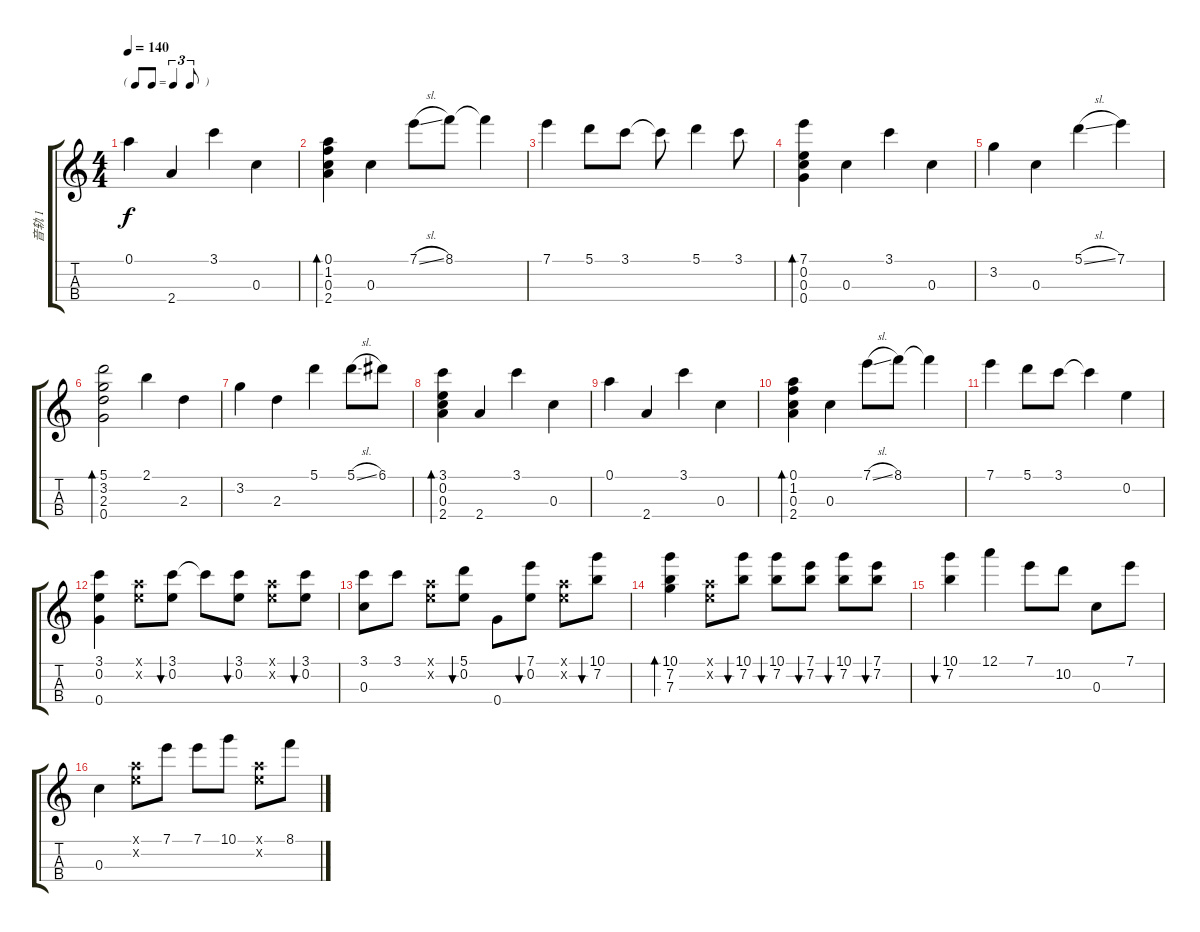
\track ("音轨 1" "音轨 1") {instrument acousticguitarsteel}
\staff {score tabs}
\tuning (A4 E4 C4 G3) {hide}
\ts (4 4)
\tf triplet8th
\tempo 140
\clef g2
\ks c
0.1.4{dy f} 2.4.4 3.1.4 0.3.4 |
(0.1 1.2 0.3 2.4).4{bd 60} 0.3.4 7.1{sl}.8 8.1.8 8.1{t}.4 |
7.1.4 5.1.8 3.1.8 3.1{t}.8 5.1.4 3.1.8 |
(7.1 0.2 0.3 0.4).4{bd 60} 0.3.4 3.1.4 0.3.4 |
3.2.4 0.3.4 5.1{sl}.4 7.1.4 |
(5.1 3.2 2.3 0.4).2{bd 60} 2.1.4 2.3.4 |
3.2.4 2.3.4 5.1.4 5.1{sl}.8 6.1.8 |
(3.1 0.2 0.3 2.4).4{bd 60} 2.4.4 3.1.4 0.3.4 |
0.1.4 2.4.4 3.1.4 0.3.4 |
(0.1 1.2 0.3 2.4).4{bd 60} 0.3.4 7.1{sl}.8 8.1.8 8.1{t}.4 |
7.1.4 5.1.8 3.1.8 3.1{t}.4 0.2.4 |
(3.1 0.2 0.4).4 (0.1{x} 0.2{x}).8 (3.1 0.2).8{bu 60} 3.1{t}.8 (3.1 0.2).8{bu 60} (0.1{x} 0.2{x}).8 (3.1 0.2).8{bu 60} |
(3.1 0.3).8 3.1.8 (0.1{x} 0.2{x}).8 (5.1 0.2).8{bu 60} 0.4.8 (7.1 0.2).8{bu 60} (0.1{x} 0.2{x}).8 (10.1 7.2).8{bu 60} |
(10.1 7.2 7.3).4{bd 60} (0.1{x} 0.2{x}).8 (10.1 7.2).8{bu 60} (10.1 7.2).8{bu 60} (7.1 7.2).8{bu 60} (10.1 7.2).8{bu 60} (7.1 7.2).8{bu 60} |
(10.1 7.2).4{bu 60} 12.1.4 7.1.8 10.2.8 0.3.8 7.1.8 |
0.3.4 (0.1{x} 0.2{x}).8 7.1.8 7.1.8 10.1.8 (0.1{x} 0.2{x}).8 8.1.8
